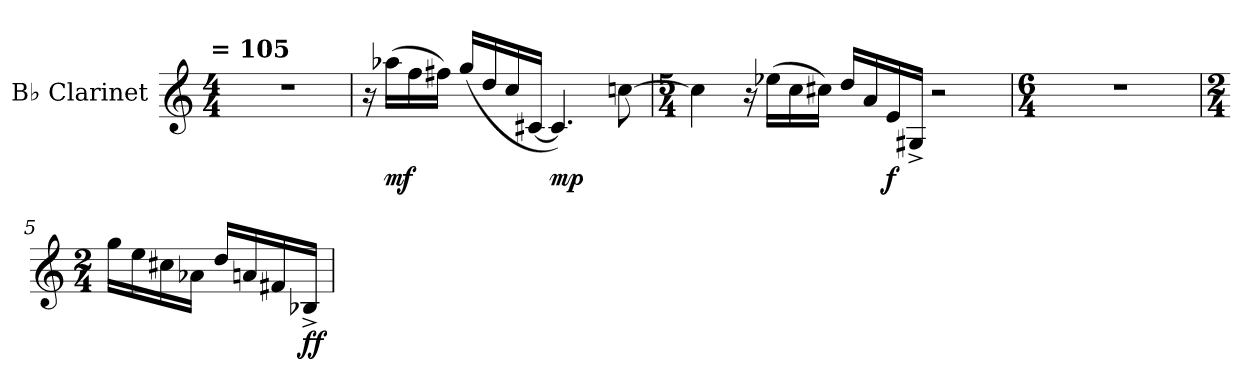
**kern	**dynam
*part1	*part1
*staff1	*staff1
*I"B♭ Clarinet	*
*I'B♭ Cl.	*
*clefG2	*
*ITrd1c2	*
*k[b-e-]	*
!!LO:TX:omd:t= = 105
*M4/4	*
*MM105	*
=1	=1
1r	.
=2	=2
16r	.
!	!LO:DY:b
(>16gg-X\LL	mf
16ee-\	.
16een\JJ)	.
(<16ff/LL	.
16cc/	.
16b-/	.
[16Bn/JJ	.
!	!LO:DY:b
4.B/])	mp
[8b-X\	.
=3	=3
*M5/4	*
4b-\]	.
16r	.
(>16dd-X\LL	.
16b-\	.
16bn\JJ)	.
16cc/LL	.
16g/	.
!	!LO:DY:b
16d/	f
16F#X^/JJ	.
2r	.
=4	=4
*M6/4	*
1.r	.
!!LO:LB:g=z
=5	=5
*M2/4	*
16ff\LL	.
16dd\	.
16bn\	.
16g-X\JJ	.
16cc/LL	.
16gn/	.
16en/	.
!	!LO:DY:b
16A-X^/JJ	ff
=	=
*-	*-
